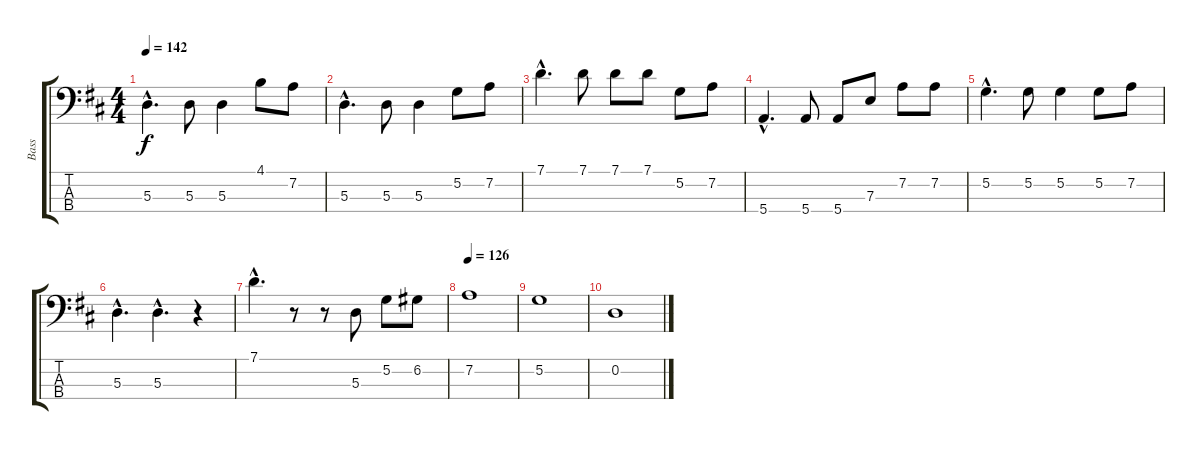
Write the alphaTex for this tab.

\track ("Bass" "Bass") {instrument electricbasspick}
\staff {score tabs}
\tuning (G2 D2 A1 E1) {hide}
\ts (4 4)
\tempo 142
\clef f4
\ks d
5.3{hac}.4{d dy f} 5.3.8 5.3.4 4.1.8 7.2.8 |
5.3{hac}.4{d} 5.3.8 5.3.4 5.2.8 7.2.8 |
7.1{hac}.4{d} 7.1.8 7.1.8 7.1.8 5.2.8 7.2.8 |
5.4{hac}.4{d} 5.4.8 5.4.8 7.3.8 7.2.8 7.2.8 |
5.2{hac}.4{d} 5.2.8 5.2.4 5.2.8 7.2.8 |
5.3{hac}.4{d} 5.3{hac}.4{d} r.4 |
7.1{hac}.4{d} r.8 r.8 5.3.8 5.2.8 6.2.8 |
\tempo 126
7.2.1 |
5.2.1 |
0.2.1
